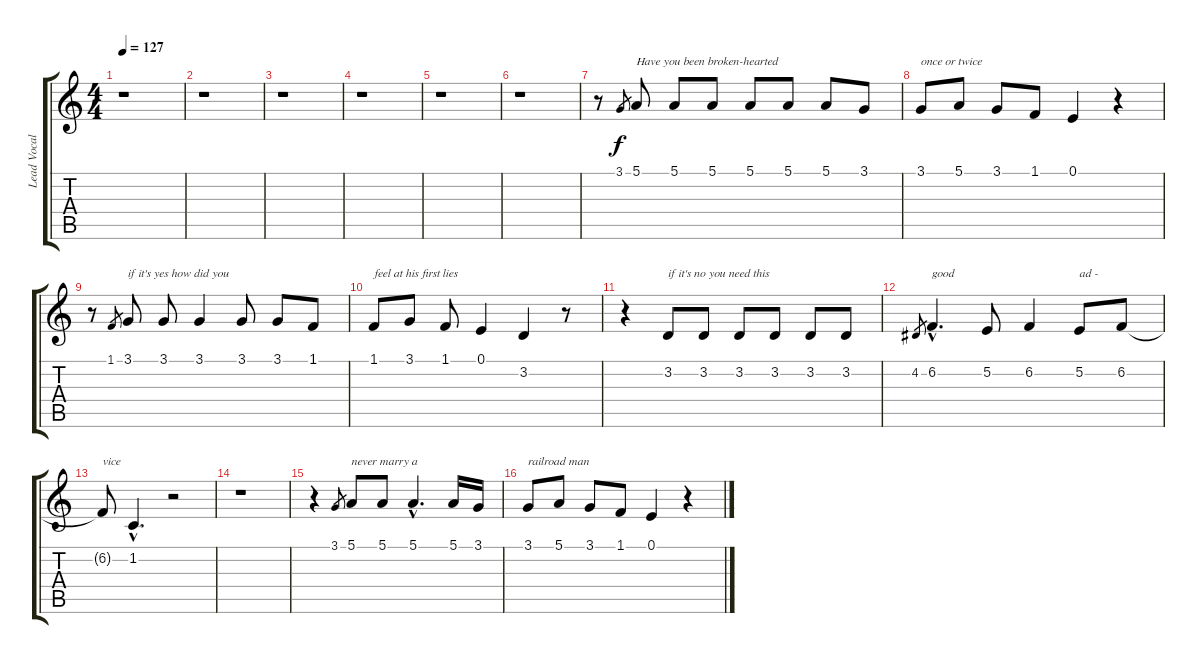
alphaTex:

\track ("Lead Vocal" "Lead Vocal") {instrument lead6voice}
\staff {score tabs}
\tuning (E4 B3 G3 D3 A2 E2) {hide}
\ts (4 4)
\tempo 127
\clef g2
\ks c
r.1{dy f instrument lead6voice} |
r.1 |
r.1 |
r.1 |
r.1 |
r.1 |
r.8 3.1.8{gr} 5.1.8{txt "Have you been broken-hearted"} 5.1.8 5.1.8 5.1.8 5.1.8 5.1.8 3.1.8 |
3.1.8{txt "once or twice"} 5.1.8 3.1.8 1.1.8 0.1.4 r.4 |
r.8 1.1.8{gr} 3.1.8{txt "if it's yes how did you"} 3.1.8 3.1.4 3.1.8 3.1.8 1.1.8 |
1.1.8{txt "feel at his first lies"} 3.1.8 1.1.8 0.1.4 3.2.4 r.8 |
r.4 3.2.8{txt "if it's no you need this"} 3.2.8 3.2.8 3.2.8 3.2.8 3.2.8 |
4.2.8{gr} 6.2{hac}.4{d txt "good"} 5.2.8 6.2.4 5.2.8{txt "ad -"} 6.2.8 |
6.2{t}.8{txt "vice"} 1.2{hac}.4{d} r.2 |
r.1 |
r.4 3.1.8{gr} 5.1.8{txt "never marry a"} 5.1.8 5.1{hac}.4{d} 5.1.16 3.1.16 |
3.1.8{txt "railroad man"} 5.1.8 3.1.8 1.1.8 0.1.4 r.4
